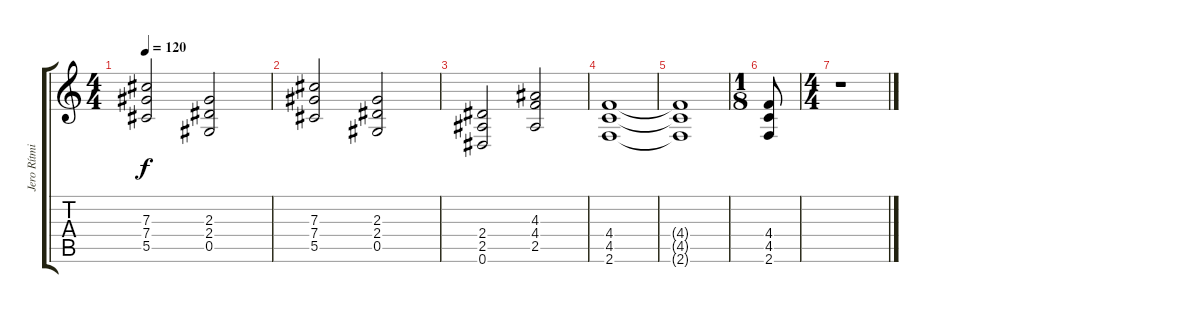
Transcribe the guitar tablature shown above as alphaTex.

\track ("Jero Rítmica" "Jero Rítmi") {instrument distortionguitar}
\staff {score tabs}
\tuning (Eb4 Bb3 Gb3 Db3 Ab2 Eb2) {hide}
\ts (4 4)
\tempo 120
\clef g2
\ks c
(7.3 7.4 5.5).2{dy f} (2.3 2.4 0.5).2 |
(7.3 7.4 5.5).2 (2.3 2.4 0.5).2 |
(2.4 2.5 0.6).2 (4.3 4.4 2.5).2 |
(4.4 4.5 2.6).1 |
(4.4{t} 4.5{t} 2.6{t}).1 |
\ts (1 8)
(4.4 4.5 2.6).8 |
\ts (4 4)
r.1
